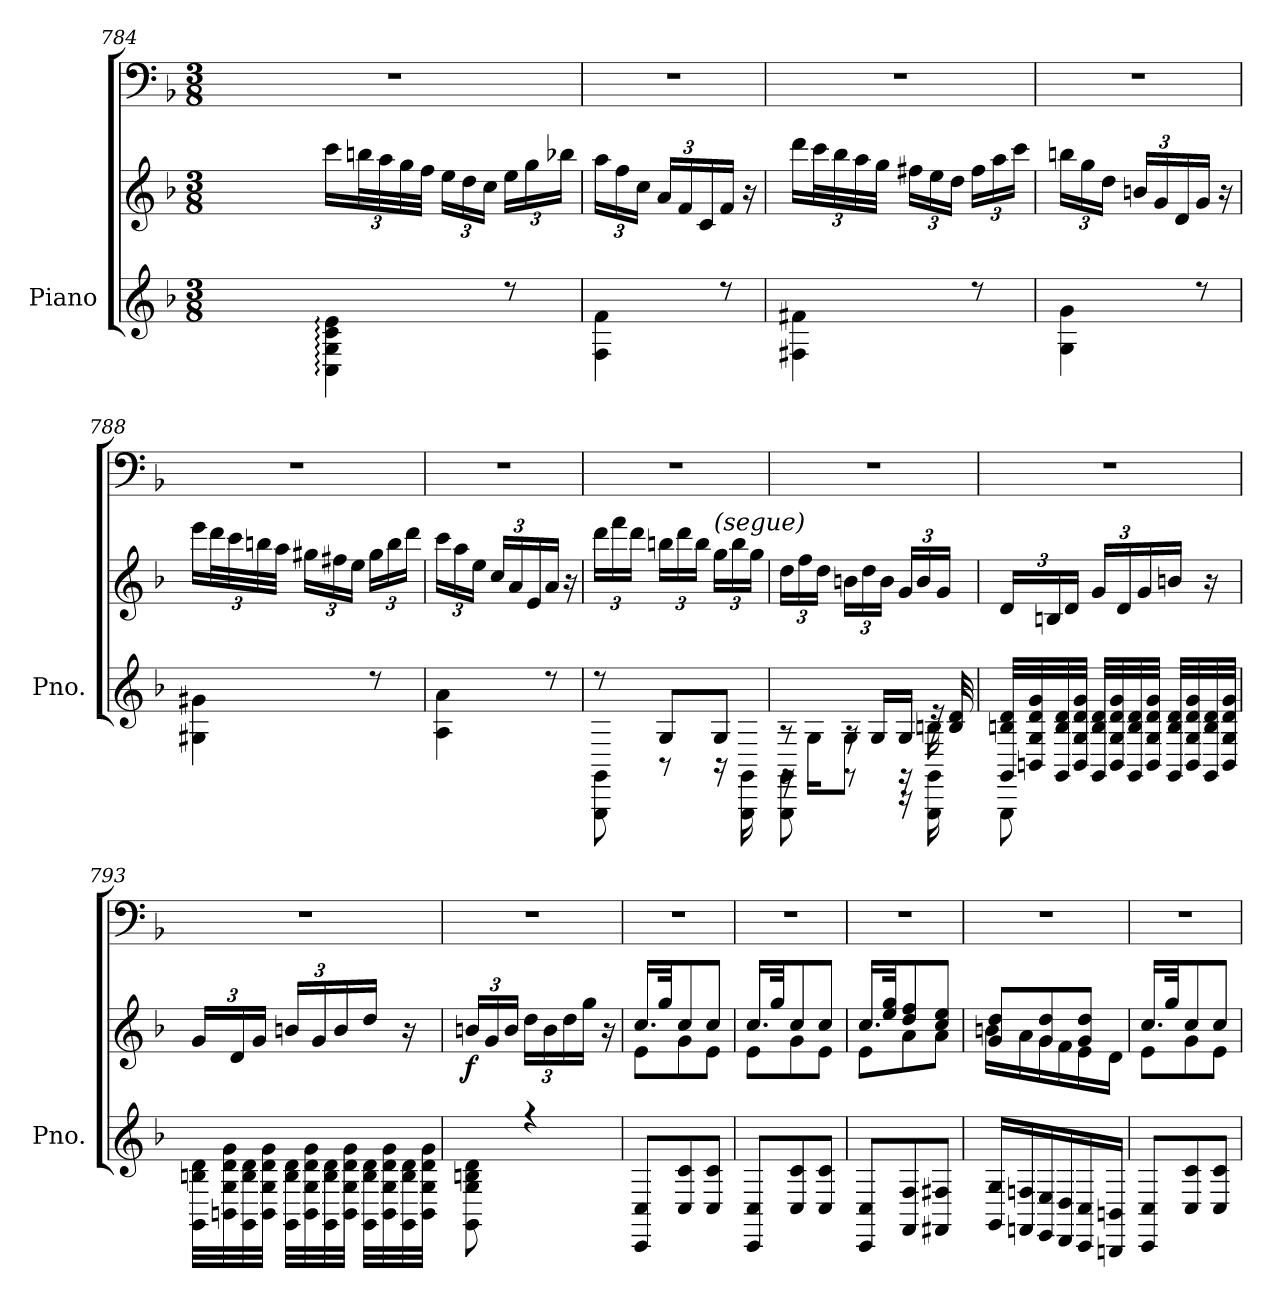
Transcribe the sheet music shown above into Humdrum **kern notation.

**kern	**kern	**kern	**dynam
*part1	*part1	*part1	*part1
*staff3	*staff2	*staff1	*staff1/2/3
*I"Piano	*	*	*
*I'Pno.	*	*	*
*clefG2	*clefG2	*clefF4	*
*k[b-]	*k[b-]	*k[b-]	*
*M3/8	*M3/8	*M3/8	*
=784	=784	=784	=784
*^	*	*	*
*	*	*Xbrackettup	*	*
4C\: 4G\: 4c\: 4e\:	4.ryy	24ccc\LL	4.r	.
.	.	48bbn\L	.	.
.	.	48aa\	.	.
.	.	48gg\	.	.
.	.	48ff\JJJ	.	.
.	.	24ee\LL	.	.
.	.	24dd\	.	.
.	.	24cc\JJ	.	.
8r	.	24ee\LL	.	.
.	.	24gg\	.	.
.	.	24bb-X\JJ	.	.
=785	=785	=785	=785	=785
4F\ 4f\	4.ryy	24aa\LL	4.r	.
.	.	24ff\	.	.
.	.	24cc\JJ	.	.
.	.	24a/LL	.	.
.	.	24f/	.	.
.	.	24c/	.	.
8r	.	16f/JJ	.	.
.	.	16r	.	.
!!LO:LB:g=z
=786	=786	=786	=786	=786
4F#X\ 4f#X\	4.ryy	24ddd\LL	4.r	.
.	.	48ccc\L	.	.
.	.	48bb-\	.	.
.	.	48aa\	.	.
.	.	48gg\JJJ	.	.
.	.	24ff#X\LL	.	.
.	.	24ee\	.	.
.	.	24dd\JJ	.	.
8r	.	24ff#\LL	.	.
.	.	24aa\	.	.
.	.	24ccc\JJ	.	.
!!LO:PB:g=z
=787	=787	=787	=787	=787
4G\ 4g\	4.ryy	24bbn\LL	4.r	.
.	.	24gg\	.	.
.	.	24dd\JJ	.	.
.	.	24bn/LL	.	.
.	.	24g/	.	.
.	.	24d/	.	.
8r	.	16g/JJ	.	.
.	.	16r	.	.
=788	=788	=788	=788	=788
4G#X\ 4g#X\	4.ryy	24eee\LL	4.r	.
.	.	48ddd\L	.	.
.	.	48ccc\	.	.
.	.	48bbn\	.	.
.	.	48aa\JJJ	.	.
.	.	24gg#X\LL	.	.
.	.	24ff#X\	.	.
.	.	24ee\JJ	.	.
8r	.	24gg#\LL	.	.
.	.	24bb\	.	.
.	.	24ddd\JJ	.	.
=789	=789	=789	=789	=789
4A\ 4a\	4.ryy	24ccc\LL	4.r	.
.	.	24aa\	.	.
.	.	24ee\JJ	.	.
.	.	24cc/LL	.	.
.	.	24a/	.	.
.	.	24e/	.	.
8r	.	16a/JJ	.	.
.	.	16r	.	.
=790	=790	=790	=790	=790
8r	8GGG\ 8GG\	24ddd\LL	4.r	.
.	.	24fff\	.	.
.	.	24ddd\JJ	.	.
8G/L	8r	24bbn\LL	.	.
.	.	24ddd\	.	.
.	.	24bb\JJ	.	.
!	!	!LO:TX:a:i:t=(segue)	!	!
8G/J	16r	24gg\LL	.	.
.	.	24bb\	.	.
.	16GGG\ 16GG\	.	.	.
.	.	24gg\JJ	.	.
!!LO:LB:g=z
=791	=791	=791	=791	=791
*	*^	*	*	*
16rGG	8rA	8GGG\ 8GG\	24dd\LL	4.r	.
.	.	.	24ff\	.	.
16G\KL	.	.	.	.	.
.	.	.	24dd\JJ	.	.
8G\J	16rA	8rGG	24bn\LL	.	.
.	.	.	24dd\	.	.
.	16G/LL	.	.	.	.
.	.	.	24b\JJ	.	.
16rCC	16G/JJ	16rGG	24g/LL	.	.
.	.	.	24b/	.	.
16Bn\	32rc	16GGG\ 16GG\	.	.	.
.	.	.	24g/JJ	.	.
.	32B/ 32d/	.	.	.	.
*	*v	*v	*	*	*
=792	=792	=792	=792	=792
!	!	!	!	!LO:DY:b=3
!	!	!	!	!LO:DY:n=1:b=2
32GG/ 32Bn/ 32d/LLL	8GGG\	24d/LL	4.r	mf ff
32BBn/ 32G/ 32d/ 32g/	.	.	.	.
.	.	24Bn/	.	.
32GG/ 32B/ 32d/	.	.	.	.
.	.	24d/JJ	.	.
32BB/ 32G/ 32d/ 32g/JJJ	.	.	.	.
32GG/ 32B/ 32d/LLL	4ryy	24g/LL	.	.
32BB/ 32G/ 32d/ 32g/	.	.	.	.
.	.	24d/	.	.
32GG/ 32B/ 32d/	.	.	.	.
.	.	24g/	.	.
32BB/ 32G/ 32d/ 32g/JJJ	.	.	.	.
32GG/ 32B/ 32d/LLL	.	16bn/JJ	.	.
32BB/ 32G/ 32d/ 32g/	.	.	.	.
32GG/ 32B/ 32d/	.	16r	.	.
32BB/ 32G/ 32d/ 32g/JJJ	.	.	.	.
=793	=793	=793	=793	=793
32GG\ 32Bn\ 32d\LLL	4.ryy	24g/LL	4.r	.
32BBn\ 32G\ 32d\ 32g\	.	.	.	.
.	.	24d/	.	.
32GG\ 32B\ 32d\	.	.	.	.
.	.	24g/JJ	.	.
32BB\ 32G\ 32d\ 32g\JJJ	.	.	.	.
32GG\ 32B\ 32d\LLL	.	24bn/LL	.	.
32BB\ 32G\ 32d\ 32g\	.	.	.	.
.	.	24g/	.	.
32GG\ 32B\ 32d\	.	.	.	.
.	.	24b/	.	.
32BB\ 32G\ 32d\ 32g\JJJ	.	.	.	.
32GG\ 32B\ 32d\LLL	.	16dd/JJ	.	.
32BB\ 32G\ 32d\ 32g\	.	.	.	.
32GG\ 32B\ 32d\	.	16r	.	.
32BB\ 32G\ 32d\ 32g\JJJ	.	.	.	.
!!LO:LB:g=z
=794	=794	=794	=794	=794
!	!	!	!	!LO:DY:b=2
8GG\ 8G\ 8Bn\ 8d\	4.ryy	24bn/LL	4.r	f
.	.	24g/	.	.
.	.	24b/JJ	.	.
4r	.	24dd\LL	.	.
.	.	24b\	.	.
.	.	24dd\	.	.
.	.	16gg\JJ	.	.
.	.	16r	.	.
!!LO:LB:g=z
=795	=795	=795	=795	=795
*	*	*^	*	*
8CC/ 8C/L	4.ryy	16.cc/LL	8e\L	4.r	.
.	.	32gg/JK	.	.	.
8C/ 8c/	.	8cc/	8g\	.	.
8C/ 8c/J	.	8cc/J	8e\J	.	.
=796	=796	=796	=796	=796	=796
8CC/ 8C/L	4.ryy	16.cc/LL	8e\L	4.r	.
.	.	32gg/JK	.	.	.
8C/ 8c/	.	8cc/	8g\	.	.
8C/ 8c/J	.	8cc/J	8e\J	.	.
=797	=797	=797	=797	=797	=797
8CC/ 8C/L	4.ryy	16.cc/LL	8e\L	4.r	.
.	.	32ee/ 32gg/JK	.	.	.
8FF/ 8F/	.	8dd/ 8ff/	8a\	.	.
8FF#X/ 8F#X/J	.	8cc/ 8ee/J	8a\J	.	.
=798	=798	=798	=798	=798	=798
16GG/ 16G/LL	4.ryy	8g/ 8dd/L	16bn\LL	4.r	.
16FFn/ 16Fn/	.	.	16a\	.	.
16EE/ 16E/	.	8g/ 8dd/	16g\	.	.
16DD/ 16D/	.	.	16f\	.	.
16CC/ 16C/	.	8g/ 8dd/J	16e\	.	.
16BBBn/ 16BBn/JJ	.	.	16d\JJ	.	.
=799	=799	=799	=799	=799	=799
8CC/ 8C/L	4.ryy	16.cc/LL	8e\L	4.r	.
.	.	32gg/JK	.	.	.
8C/ 8c/	.	8cc/	8g\	.	.
8C/ 8c/J	.	8cc/J	8e\J	.	.
*v	*v	*	*	*	*
*	*v	*v	*	*
=	=	=	=
*-	*-	*-	*-
